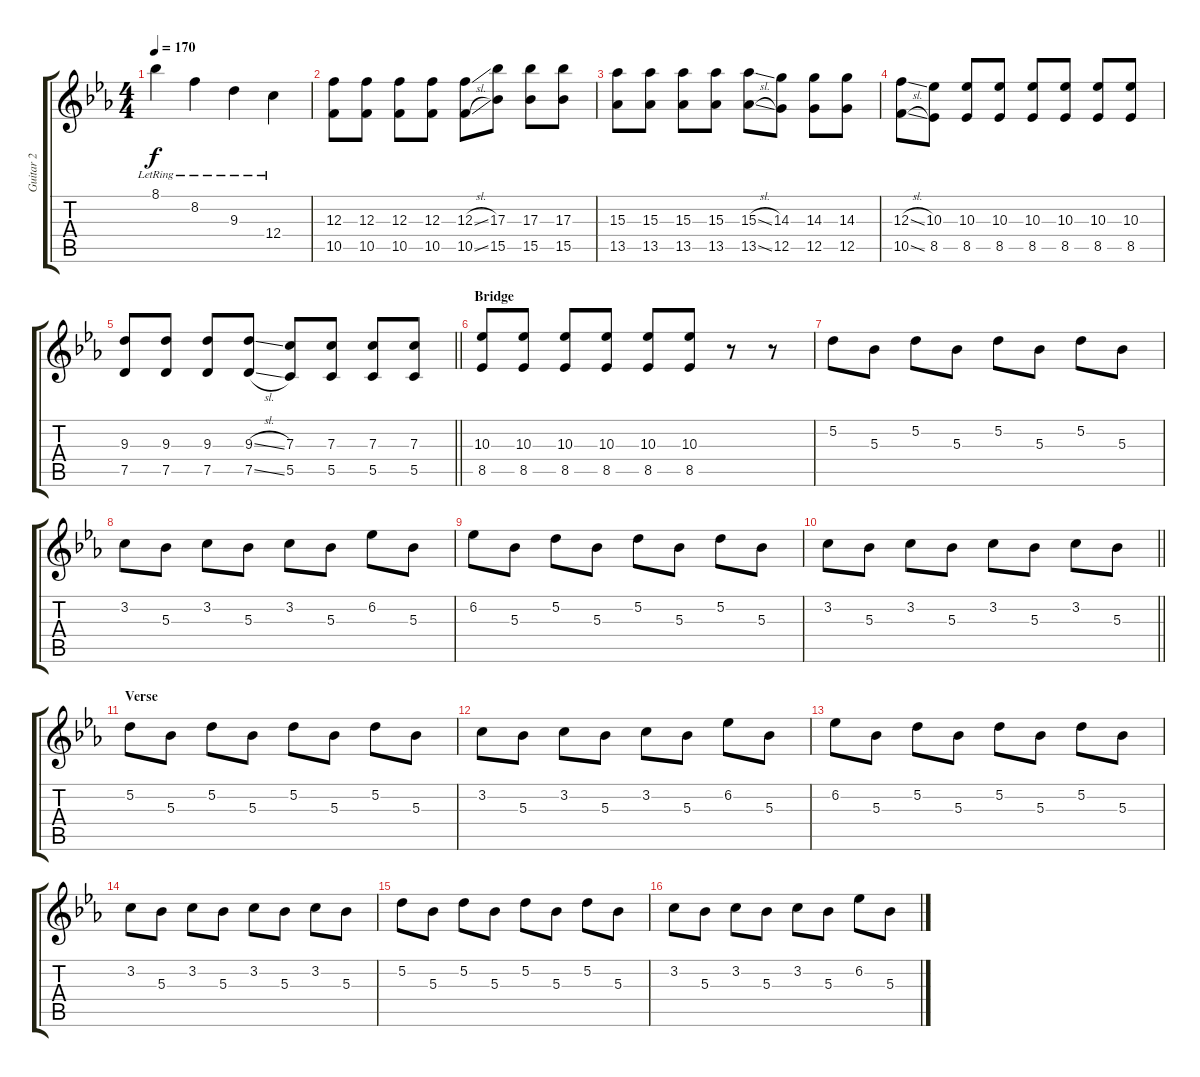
\track ("Guitar 2" "Guitar 2") {instrument distortionguitar}
\staff {score tabs}
\tuning (D4 A3 F3 C3 G2 C2) {hide}
\ts (4 4)
\tempo 170
\clef g2
\ks cminor
8.1{lr}.4{dy f} 8.2{lr}.4 9.3{lr}.4 12.4{lr}.4 |
(12.3 10.5).8 (12.3 10.5).8 (12.3 10.5).8 (12.3 10.5).8 (12.3{sl} 10.5{sl}).8 (17.3 15.5).8 (17.3 15.5).8 (17.3 15.5).8 |
(15.3 13.5).8 (15.3 13.5).8 (15.3 13.5).8 (15.3 13.5).8 (15.3{sl} 13.5{sl}).8 (14.3 12.5).8 (14.3 12.5).8 (14.3 12.5).8 |
(12.3{sl} 10.5{sl}).8 (10.3 8.5).8 (10.3 8.5).8 (10.3 8.5).8 (10.3 8.5).8 (10.3 8.5).8 (10.3 8.5).8 (10.3 8.5).8 |
\barLineRight lightlight
(9.3 7.5).8 (9.3 7.5).8 (9.3 7.5).8 (9.3{sl} 7.5{sl}).8 (7.3 5.5).8 (7.3 5.5).8 (7.3 5.5).8 (7.3 5.5).8 |
\section ("" "Bridge")
(10.3 8.5).8 (10.3 8.5).8 (10.3 8.5).8 (10.3 8.5).8 (10.3 8.5).8 (10.3 8.5).8 r.8 r.8 |
5.2.8 5.3.8 5.2.8 5.3.8 5.2.8 5.3.8 5.2.8 5.3.8 |
3.2.8 5.3.8 3.2.8 5.3.8 3.2.8 5.3.8 6.2.8 5.3.8 |
6.2.8 5.3.8 5.2.8 5.3.8 5.2.8 5.3.8 5.2.8 5.3.8 |
\barLineRight lightlight
3.2.8 5.3.8 3.2.8 5.3.8 3.2.8 5.3.8 3.2.8 5.3.8 |
\section ("" "Verse")
5.2.8 5.3.8 5.2.8 5.3.8 5.2.8 5.3.8 5.2.8 5.3.8 |
3.2.8 5.3.8 3.2.8 5.3.8 3.2.8 5.3.8 6.2.8 5.3.8 |
6.2.8 5.3.8 5.2.8 5.3.8 5.2.8 5.3.8 5.2.8 5.3.8 |
3.2.8 5.3.8 3.2.8 5.3.8 3.2.8 5.3.8 3.2.8 5.3.8 |
5.2.8 5.3.8 5.2.8 5.3.8 5.2.8 5.3.8 5.2.8 5.3.8 |
3.2.8 5.3.8 3.2.8 5.3.8 3.2.8 5.3.8 6.2.8 5.3.8
